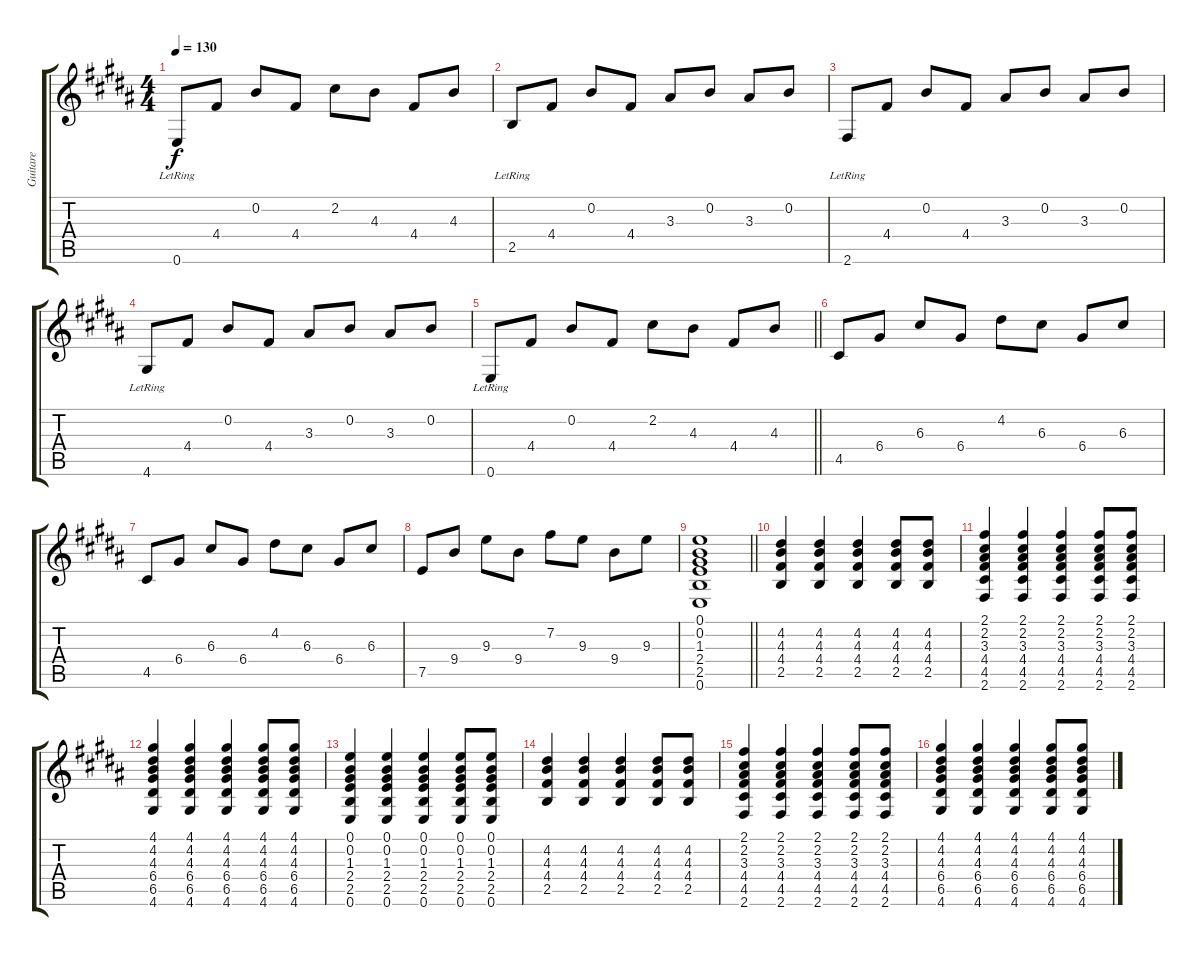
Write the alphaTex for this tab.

\track ("Guitare" "Guitare") {instrument acousticguitarsteel}
\staff {score tabs}
\tuning (E4 B3 G3 D3 A2 E2) {hide}
\ts (4 4)
\tempo 130
\clef g2
\ks b
0.6{lr}.8{dy f} 4.4.8 0.2.8 4.4.8 2.2.8 4.3.8 4.4.8 4.3.8 |
2.5{lr}.8 4.4.8 0.2.8 4.4.8 3.3.8 0.2.8 3.3.8 0.2.8 |
2.6{lr}.8 4.4.8 0.2.8 4.4.8 3.3.8 0.2.8 3.3.8 0.2.8 |
4.6{lr}.8 4.4.8 0.2.8 4.4.8 3.3.8 0.2.8 3.3.8 0.2.8 |
\barLineRight lightlight
0.6{lr}.8 4.4.8 0.2.8 4.4.8 2.2.8 4.3.8 4.4.8 4.3.8 |
4.5.8 6.4.8 6.3.8 6.4.8 4.2.8 6.3.8 6.4.8 6.3.8 |
4.5.8 6.4.8 6.3.8 6.4.8 4.2.8 6.3.8 6.4.8 6.3.8 |
7.5.8 9.4.8 9.3.8 9.4.8 7.2.8 9.3.8 9.4.8 9.3.8 |
\barLineRight lightlight
(0.1 0.2 1.3 2.4 2.5 0.6).1 |
(4.2 4.3 4.4 2.5).4 (4.2 4.3 4.4 2.5).4 (4.2 4.3 4.4 2.5).4 (4.2 4.3 4.4 2.5).8 (4.2 4.3 4.4 2.5).8 |
(2.1 2.2 3.3 4.4 4.5 2.6).4 (2.1 2.2 3.3 4.4 4.5 2.6).4 (2.1 2.2 3.3 4.4 4.5 2.6).4 (2.1 2.2 3.3 4.4 4.5 2.6).8 (2.1 2.2 3.3 4.4 4.5 2.6).8 |
(4.1 4.2 4.3 6.4 6.5 4.6).4 (4.1 4.2 4.3 6.4 6.5 4.6).4 (4.1 4.2 4.3 6.4 6.5 4.6).4 (4.1 4.2 4.3 6.4 6.5 4.6).8 (4.1 4.2 4.3 6.4 6.5 4.6).8 |
(0.1 0.2 1.3 2.4 2.5 0.6).4 (0.1 0.2 1.3 2.4 2.5 0.6).4 (0.1 0.2 1.3 2.4 2.5 0.6).4 (0.1 0.2 1.3 2.4 2.5 0.6).8 (0.1 0.2 1.3 2.4 2.5 0.6).8 |
(4.2 4.3 4.4 2.5).4 (4.2 4.3 4.4 2.5).4 (4.2 4.3 4.4 2.5).4 (4.2 4.3 4.4 2.5).8 (4.2 4.3 4.4 2.5).8 |
(2.1 2.2 3.3 4.4 4.5 2.6).4 (2.1 2.2 3.3 4.4 4.5 2.6).4 (2.1 2.2 3.3 4.4 4.5 2.6).4 (2.1 2.2 3.3 4.4 4.5 2.6).8 (2.1 2.2 3.3 4.4 4.5 2.6).8 |
(4.1 4.2 4.3 6.4 6.5 4.6).4 (4.1 4.2 4.3 6.4 6.5 4.6).4 (4.1 4.2 4.3 6.4 6.5 4.6).4 (4.1 4.2 4.3 6.4 6.5 4.6).8 (4.1 4.2 4.3 6.4 6.5 4.6).8
